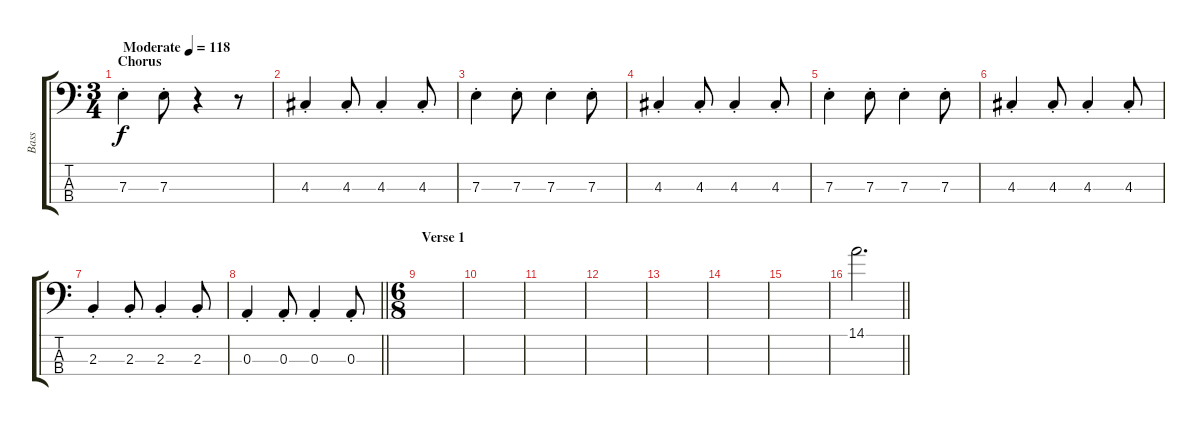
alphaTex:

\track ("Bass" "Bass") {instrument electricbassfinger}
\staff {score tabs}
\tuning (G2 D2 A1 E1) {hide}
\ts (3 4)
\section ("" "Chorus")
\tempo (118 "Moderate")
\clef f4
\ks c
7.3{st}.4{dy f instrument electricbassfinger} 7.3{st}.8 r.4 r.8 |
4.3{st}.4 4.3{st}.8 4.3{st}.4 4.3{st}.8 |
7.3{st}.4 7.3{st}.8 7.3{st}.4 7.3{st}.8 |
4.3{st}.4 4.3{st}.8 4.3{st}.4 4.3{st}.8 |
7.3{st}.4 7.3{st}.8 7.3{st}.4 7.3{st}.8 |
4.3{st}.4 4.3{st}.8 4.3{st}.4 4.3{st}.8 |
2.3{st}.4 2.3{st}.8 2.3{st}.4 2.3{st}.8 |
\barLineRight lightlight
0.3{st}.4 0.3{st}.8 0.3{st}.4 0.3{st}.8 |
\ts (6 8)
\section ("" "Verse 1")
|
|
|
|
|
|
|
\barLineRight lightlight
14.1.2{d}
